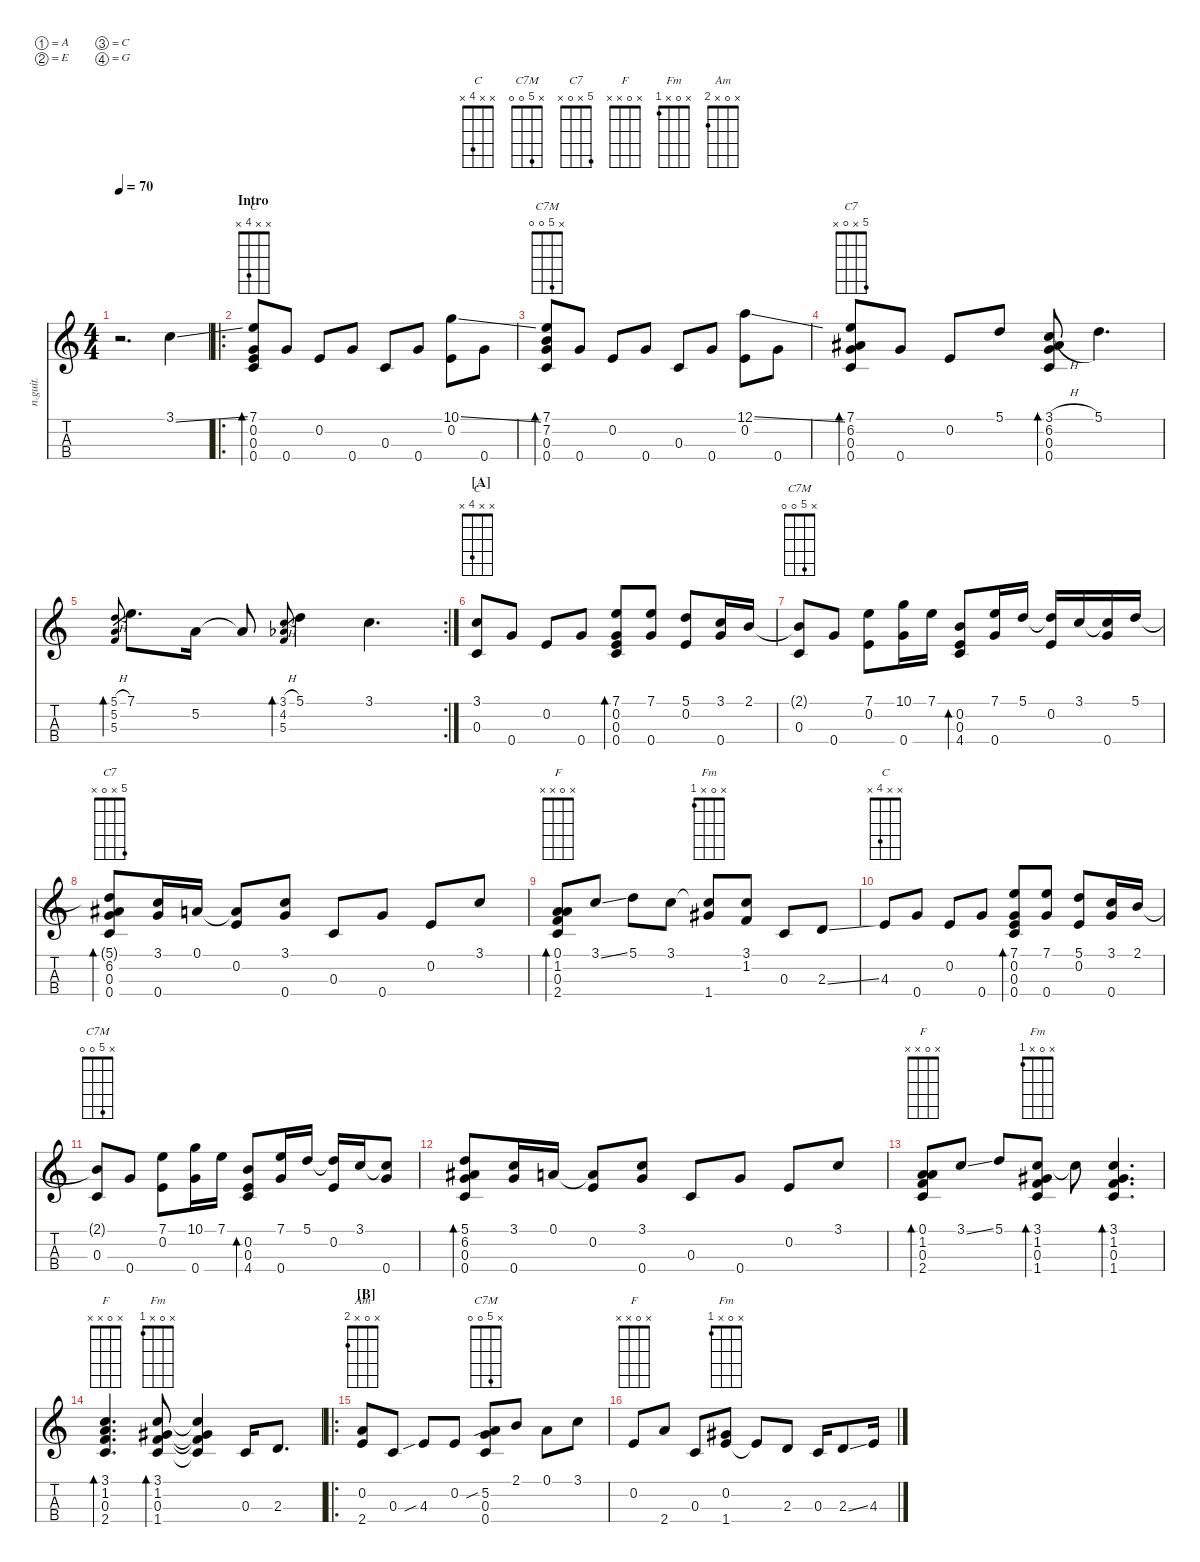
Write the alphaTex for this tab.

\defaultSystemsLayout 4
\hideDynamics
\bracketExtendMode nobrackets
\otherSystemsTrackNameOrientation horizontal
\chordDiagramsInScore
\track ("Ukulele" "n.guit.") {instrument acousticguitarnylon}
\staff {score tabs}
\tuning (A4 E4 C4 G4)
\displaytranspose 0
\chord ("C" 7 6 6 6) {firstfret 7}
\chord ("C7M" 7 7 6 6) {firstfret 7 barre 7}
\chord ("C7" 7 6 5 5) {firstfret 6}
\chord ("C" 3 x 0 x)
\chord ("C7M" 2 x 0 x)
\chord ("C7" 5 x 0 x)
\chord ("F" 0 1 0 2)
\chord ("Fm" 3 x x 1)
\chord ("C" x x 4 x)
\chord ("Fm" 3 1 x 1) {barre 1}
\chord ("F" 3 1 0 2)
\chord ("Fm" 3 1 0 1)
\chord ("Am" x 0 x 2)
\chord ("C7M" x 5 0 0)
\chord ("F" x 0 x x)
\chord ("Fm" x 0 x 1)
\ts (4 4)
\beaming (8 2 2 2 2)
\tempo 70
\clef g2
\ks c
r.2{d dy mf instrument acousticguitarnylon beam Down} 3.1{ss}.4{beam Down} |
\ro
\section ("" "Intro")
(7.1 0.2 0.3 0.4).8{bd 71 ch "C" beam Up} 0.4.8{beam Up} 0.2.8{beam Up} 0.4.8{beam Up} 0.3.8{beam Up} 0.4.8{beam Up} (10.1{ss} 0.2).8{beam Down} 0.4.8{beam Down} |
(7.1 7.2 0.3 0.4).8{bd 70 ch "C7M" beam Up} 0.4.8{beam Up} 0.2.8{beam Up} 0.4.8{beam Up} 0.3.8{beam Up} 0.4.8{beam Up} (12.1{ss} 0.2).8{beam Down} 0.4.8{beam Down} |
(7.1 6.2{acc #} 0.3 0.4).8{bd 69 ch "C7" beam Up} 0.4.8{beam Up} 0.2.8{beam Up} 5.1.8{beam Up} (3.1{h} 6.2{acc #} 0.3 0.4).8{bd 68 beam Up} 5.1.4{d beam Down} |
\rc 2
(5.1{h} 5.3 5.2).8{bd 40 gr beam Up} 7.1.8{d beam Down} 5.2.16{beam Down} 5.2{t}.8{beam Up} (3.1{h} 4.2{acc b} 5.3).8{bd 39 gr beam Up} 5.1.4{beam Down} 3.1.4{d beam Down} |
\section ("A" "")
(3.1 0.3).8{ch "C" beam Up} 0.4.8{beam Up} 0.2.8{beam Up} 0.4.8{beam Up} (7.1 0.2 0.3 0.4).8{bd 67 beam Up} (7.1 0.4).8{beam Up} (5.1 0.2).8{beam Up} (3.1 0.4).16{beam Up} 2.1.16{beam Up} |
(2.1{t} 0.3).8{ch "C7M" beam Up} 0.4.8{beam Up} (7.1 0.2).8{beam Down} (10.1 0.4).16{beam Down} 7.1.16{beam Down} (0.2 0.3 4.4).8{bd 66 beam Up} (7.1 0.4).16{beam Up} 5.1.16{beam Up} (5.1{t} 0.2).16{beam Up} 3.1.16{beam Up} (3.1{t} 0.4).16{beam Up} 5.1.16{beam Up} |
(5.1{t} 6.2{acc #} 0.3 0.4).8{bd 65 ch "C7" beam Up} (3.1 0.4).16{beam Up} 0.1.16{beam Up} (0.1{t} 0.2).8{beam Up} (3.1 0.4).8{beam Up} 0.3.8{beam Up} 0.4.8{beam Up} 0.2.8{beam Up} 3.1.8{beam Up} |
(0.1 1.2 0.3 2.4).8{bd 64 ch "F" beam Up} 3.1{ss}.8{beam Up} 5.1.8{beam Down} 3.1.8{beam Down} (3.1{t} 1.4{acc #}).8{ch "Fm" beam Up} (3.1 1.2).8{beam Up} 0.3.8{beam Up} 2.3{ss}.8{beam Up} |
4.3.8{ch "C" beam Up} 0.4.8{beam Up} 0.2.8{beam Up} 0.4.8{beam Up} (7.1 0.2 0.3 0.4).8{bd 63 beam Up} (7.1 0.4).8{beam Up} (5.1 0.2).8{beam Up} (3.1 0.4).16{beam Up} 2.1.16{beam Up} |
(2.1{t} 0.3).8{ch "C7M" beam Up} 0.4.8{beam Up} (7.1 0.2).8{beam Down} (10.1 0.4).16{beam Down} 7.1.16{beam Down} (0.2 0.3 4.4).8{bd 62 beam Up} (7.1 0.4).16{beam Up} 5.1.16{beam Up} (5.1{t} 0.2).16{beam Up} 3.1.16{beam Up} (3.1{t} 0.4).8{beam Up} |
(5.1 6.2{acc #} 0.3 0.4).8{bd 61 beam Up} (3.1 0.4).16{beam Up} 0.1.16{beam Up} (0.1{t} 0.2).8{beam Up} (3.1 0.4).8{beam Up} 0.3.8{beam Up} 0.4.8{beam Up} 0.2.8{beam Up} 3.1.8{beam Up} |
(0.1 1.2 0.3 2.4).8{bd 60 ch "F" beam Up} 3.1{ss}.8{beam Up} 5.1.8{beam Up} (3.1 1.2 0.3 1.4{acc #}).8{bd 59 ch "Fm" beam Up} 3.1{t}.8{beam Down} (3.1 1.2 0.3 1.4{acc #}).4{d bd 59 beam Up} |
(3.1 1.2 0.3 2.4).4{d bd 59 ch "F" beam Up} (3.1 1.2 0.3 1.4{acc #}).8{bd 59 ch "Fm" beam Up} (3.1{t} 1.2{t} 0.3{t} 1.4{t acc #}).4{beam Up} 0.3.16{beam Up} 2.3.8{d beam Up} |
\ro
\section ("B" "")
(0.2 2.4).8{ch "Am" beam Up} 0.3.8{beam Up} 4.3{sib}.8{beam Up} 0.2.8{beam Up} (5.2{sib} 0.3 0.4).8{ch "C7M" beam Up} 2.1.8{beam Up} 0.1.8{beam Down} 3.1.8{beam Down} |
0.2.8{ch "F" beam Up} 2.4.8{beam Up} 0.3.8{beam Up} (0.2 1.4{acc #}).8{ch "Fm" beam Up} 0.2{t}.8{beam Up} 2.3.8{beam Up} 0.3.16{beam Up} 2.3{ss}.8{beam Up} 4.3.16{beam Up}
